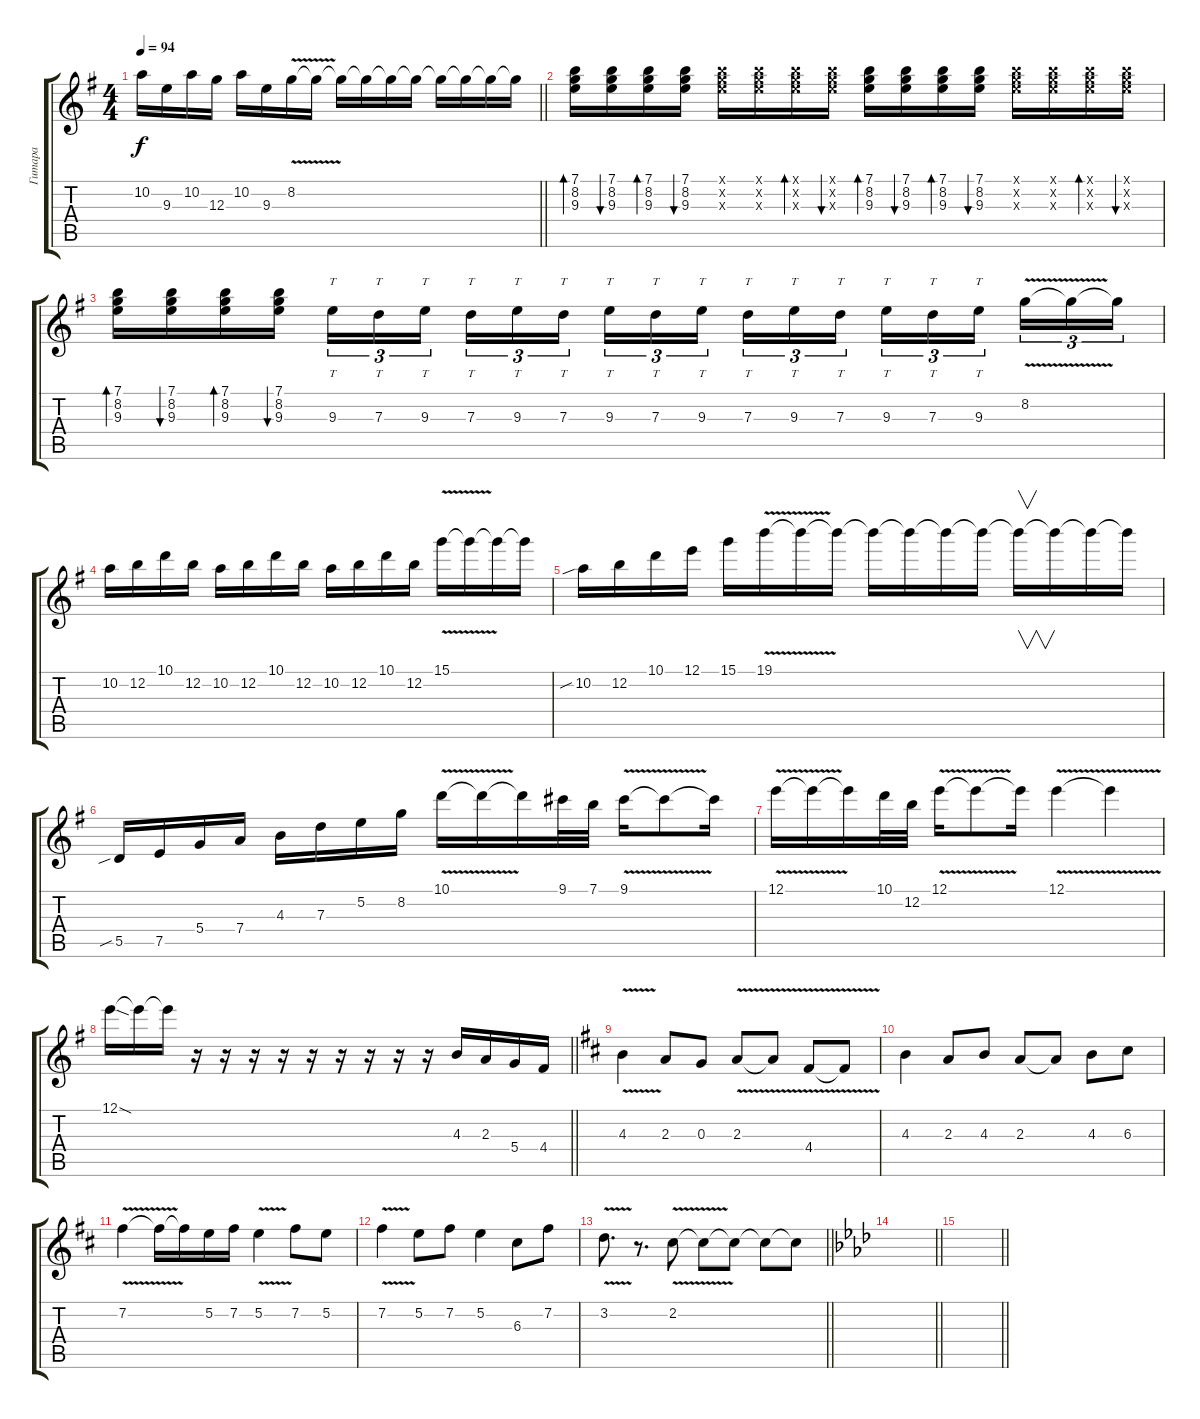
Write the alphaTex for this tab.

\track ("Гитара" "Гитара") {instrument distortionguitar}
\staff {score tabs}
\tuning (E4 B3 G3 D3 A2 E2) {hide}
\ts (4 4)
\tempo 94
\clef g2
\barLineRight lightlight
\ks eminor
10.2.16{dy f} 9.3.16 10.2.16 12.3.16 10.2.16 9.3.16 8.2{v}.16 8.2{t}.16 8.2{t}.16 8.2{t}.16 8.2{t}.16 8.2{t}.16 8.2{t}.16 8.2{t}.16 8.2{t}.16 8.2{t}.16 |
\section ("" "")
(7.1 8.2 9.3).16{bd 60} (7.1 8.2 9.3).16{bu 60} (7.1 8.2 9.3).16{bd 60} (7.1 8.2 9.3).16{bu 60} (7.1{x} 8.2{x} 9.3{x}).16 (7.1{x} 8.2{x} 9.3{x}).16 (7.1{x} 8.2{x} 9.3{x}).16{bd 60} (7.1{x} 8.2{x} 9.3{x}).16{bu 60} (7.1 8.2 9.3).16{bd 60} (7.1 8.2 9.3).16{bu 60} (7.1 8.2 9.3).16{bd 60} (7.1 8.2 9.3).16{bu 60} (7.1{x} 8.2{x} 9.3{x}).16 (7.1{x} 8.2{x} 9.3{x}).16 (7.1{x} 8.2{x} 9.3{x}).16{bd 60} (7.1{x} 8.2{x} 9.3{x}).16{bu 60} |
(7.1 8.2 9.3).16{bd 60} (7.1 8.2 9.3).16{bu 60} (7.1 8.2 9.3).16{bd 60} (7.1 8.2 9.3).16{bu 60} 9.3.16{tt tu (3 2)} 7.3.16{tt tu (3 2)} 9.3.16{tt tu (3 2) beam splitsecondary} 7.3.16{tt tu (3 2)} 9.3.16{tt tu (3 2)} 7.3.16{tt tu (3 2)} 9.3.16{tt tu (3 2)} 7.3.16{tt tu (3 2)} 9.3.16{tt tu (3 2) beam splitsecondary} 7.3.16{tt tu (3 2)} 9.3.16{tt tu (3 2)} 7.3.16{tt tu (3 2)} 9.3.16{tt tu (3 2)} 7.3.16{tt tu (3 2)} 9.3.16{tt tu (3 2) beam splitsecondary} 8.2{v}.16{tu (3 2)} 8.2{t}.16{tu (3 2)} 8.2{t}.16{tu (3 2)} |
10.2.16 12.2.16 10.1.16 12.2.16 10.2.16 12.2.16 10.1.16 12.2.16 10.2.16 12.2.16 10.1.16 12.2.16 15.1{v}.16 15.1{t}.16 15.1{t}.16 15.1{t}.16 |
10.2{sib}.16 12.2.16 10.1.16 12.1.16 15.1.16 19.1{v}.16 19.1{t}.16 19.1{t}.16 19.1{t}.16 19.1{t}.16 19.1{t}.16 19.1{t}.16 19.1{t}.16{v} 19.1{t}.16 19.1{t}.16 19.1{t}.16 |
5.5{sib}.16 7.5.16 5.4.16 7.4.16 4.3.16 7.3.16 5.2.16 8.2.16 10.1{v}.16 10.1{t}.16 10.1{t}.16 9.1.32 7.1.32 9.1{v}.16 9.1{t}.8 9.1{t}.16 |
12.1{v}.16 12.1{t}.16 12.1{t}.16 10.1.32 12.2.32 12.1{v}.16 12.1{t}.8 12.1{t}.16 12.1{v}.4 12.1{v t}.4 |
\barLineRight lightlight
12.1{sod}.16 12.1{t}.16 12.1{t}.16 r.16 r.16 r.16 r.16 r.16 r.16 r.16 r.16 r.16 4.3.16 2.3.16 5.4.16 4.4.16 |
\section ("" "")
\ks bminor
4.3{v}.4 2.3.8 0.3.8 2.3{v}.8 2.3{t}.8 4.4{v}.8 4.4{t}.8 |
4.3.4 2.3.8 4.3.8 2.3.8 2.3{t}.8 4.3.8 6.3.8 |
7.2{v}.4 7.2{t}.16 7.2{t}.16 5.2.16 7.2.16 5.2{v}.4 7.2.8 5.2.8 |
7.2{v}.4 5.2.8 7.2.8 5.2.4 6.3.8 7.2.8 |
\barLineRight lightlight
3.2{v}.8{d} r.8{d} 2.2{v}.8 2.2{t}.8 2.2{t}.8 2.2{t}.8 2.2{t}.8 |
\section ("" "")
\barLineRight lightlight
\ks fminor
|
\barLineRight lightlight
